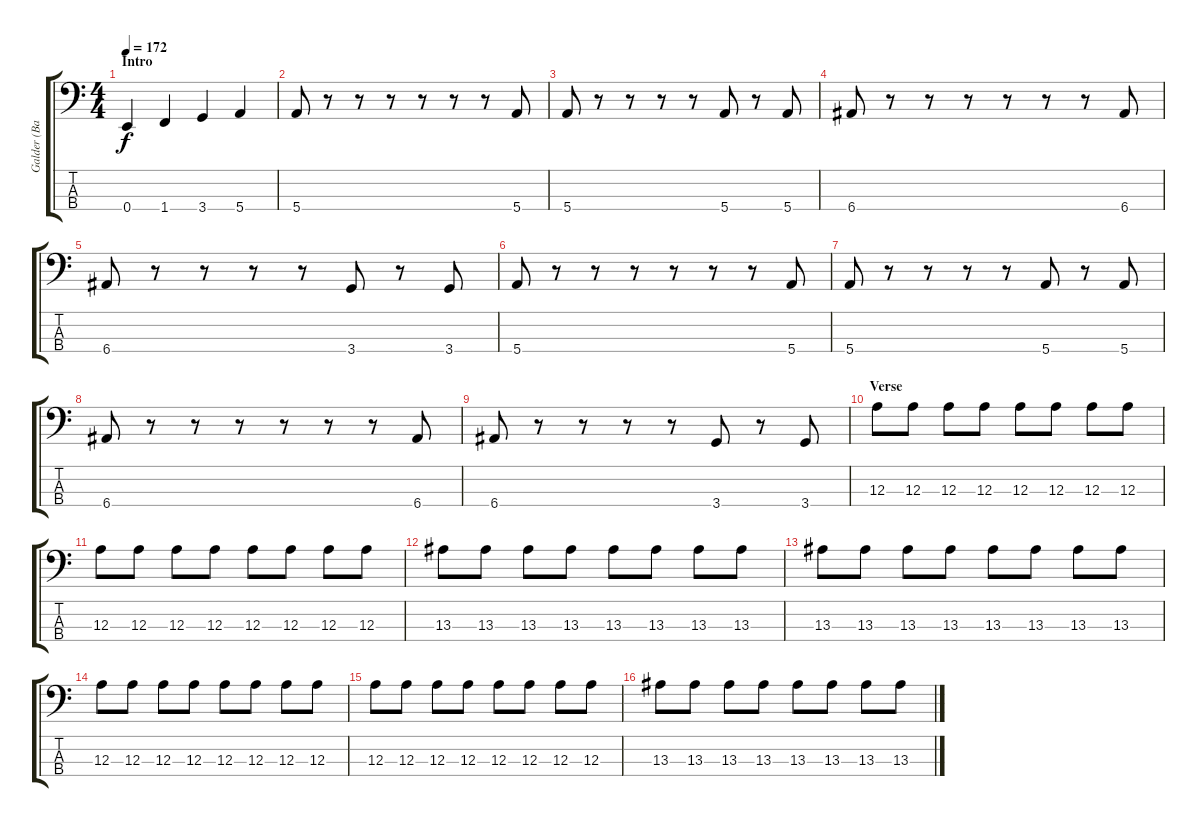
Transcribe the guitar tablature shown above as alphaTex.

\track ("Galder (Bass)" "Galder (Ba") {instrument acousticguitarnylon}
\staff {score tabs}
\tuning (G2 D2 A1 E1) {hide}
\ts (4 4)
\section ("" "Intro")
\tempo 172
\clef f4
\ks c
0.4.4{dy f instrument acousticguitarnylon} 1.4.4 3.4.4 5.4.4 |
5.4.8 r.8 r.8 r.8 r.8 r.8 r.8 5.4.8 |
5.4.8 r.8 r.8 r.8 r.8 5.4.8 r.8 5.4.8 |
6.4.8 r.8 r.8 r.8 r.8 r.8 r.8 6.4.8 |
6.4.8 r.8 r.8 r.8 r.8 3.4.8 r.8 3.4.8 |
5.4.8 r.8 r.8 r.8 r.8 r.8 r.8 5.4.8 |
5.4.8 r.8 r.8 r.8 r.8 5.4.8 r.8 5.4.8 |
6.4.8 r.8 r.8 r.8 r.8 r.8 r.8 6.4.8 |
6.4.8 r.8 r.8 r.8 r.8 3.4.8 r.8 3.4.8 |
\section ("" "Verse")
12.3.8 12.3.8 12.3.8 12.3.8 12.3.8 12.3.8 12.3.8 12.3.8 |
12.3.8 12.3.8 12.3.8 12.3.8 12.3.8 12.3.8 12.3.8 12.3.8 |
13.3.8 13.3.8 13.3.8 13.3.8 13.3.8 13.3.8 13.3.8 13.3.8 |
13.3.8 13.3.8 13.3.8 13.3.8 13.3.8 13.3.8 13.3.8 13.3.8 |
12.3.8 12.3.8 12.3.8 12.3.8 12.3.8 12.3.8 12.3.8 12.3.8 |
12.3.8 12.3.8 12.3.8 12.3.8 12.3.8 12.3.8 12.3.8 12.3.8 |
13.3.8 13.3.8 13.3.8 13.3.8 13.3.8 13.3.8 13.3.8 13.3.8
